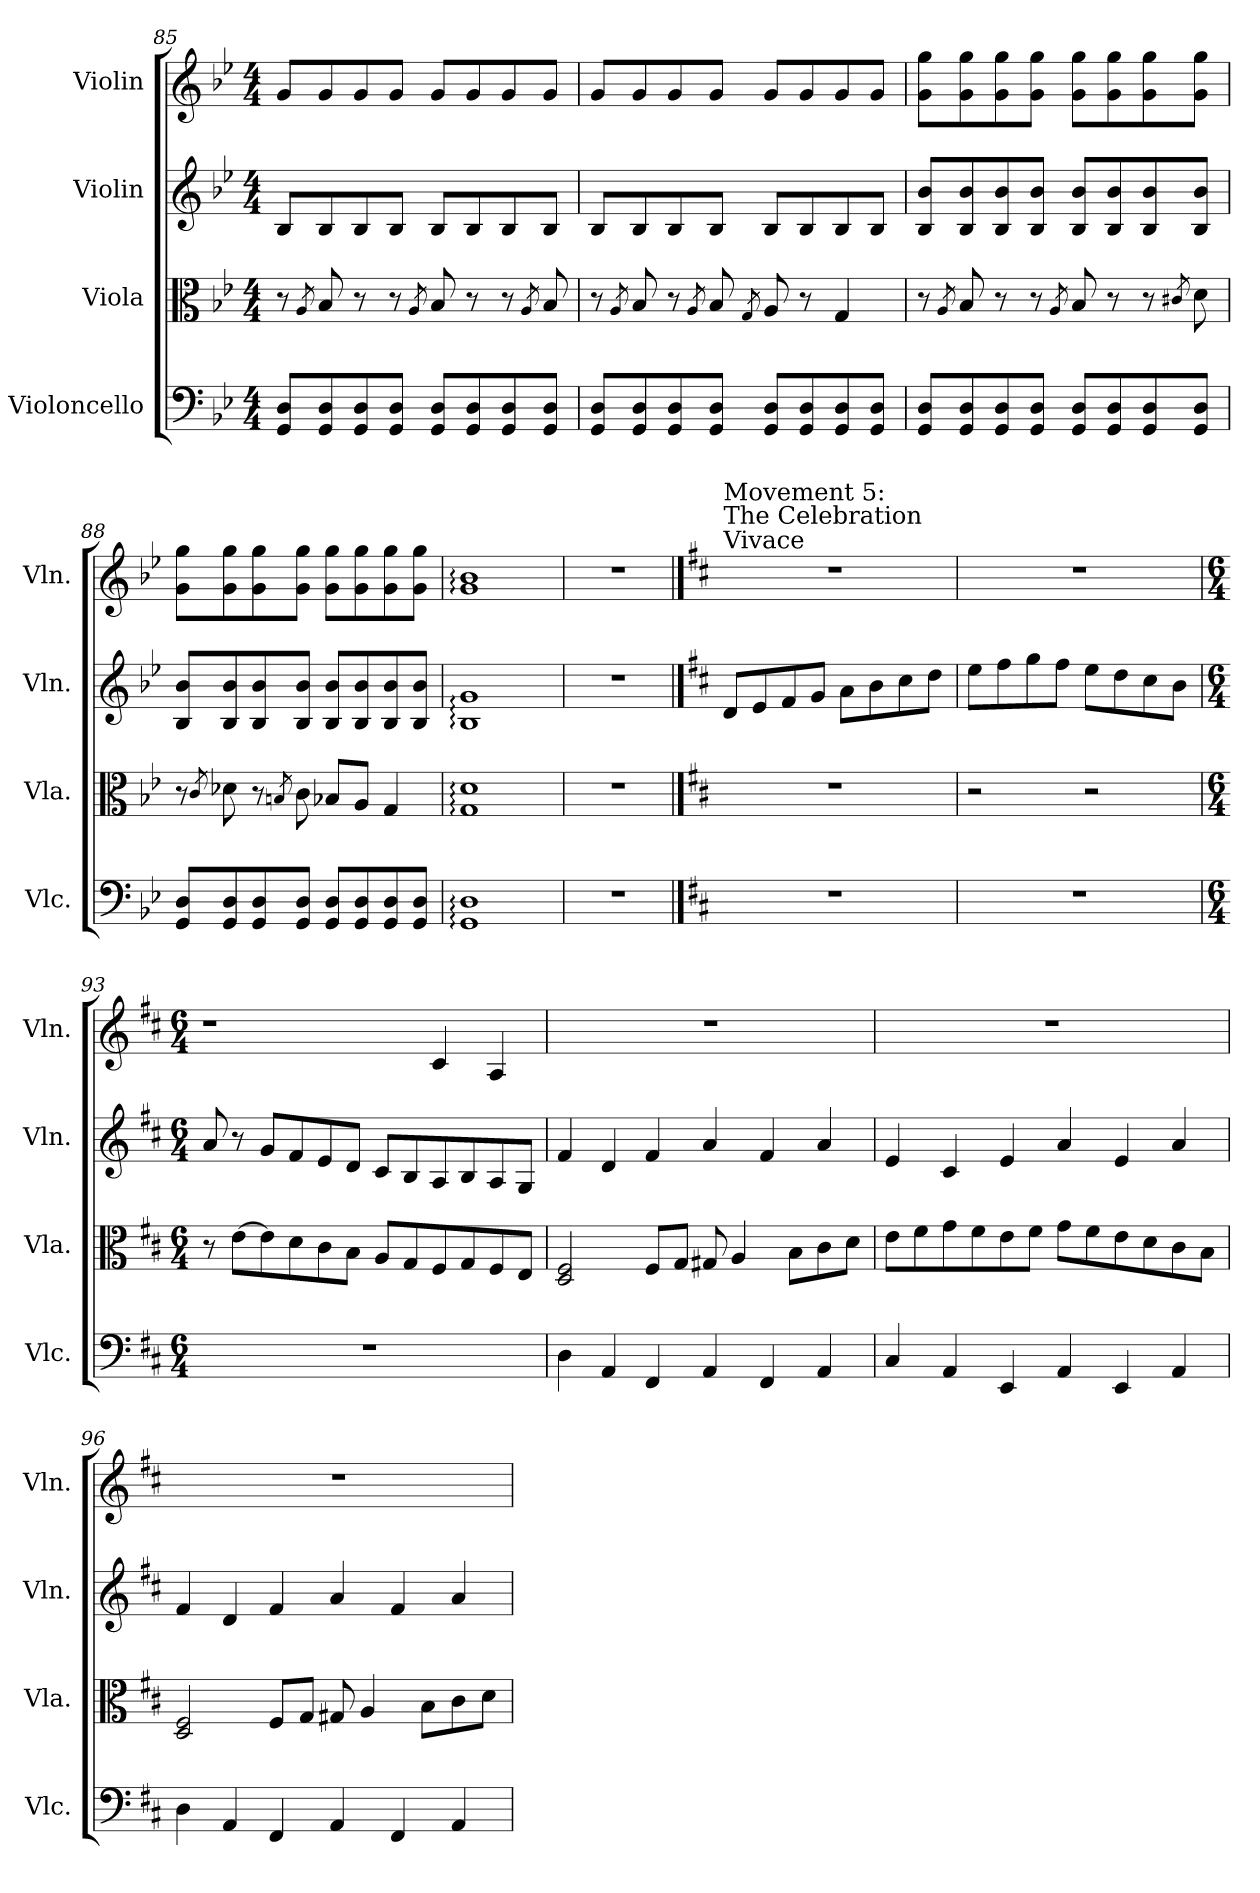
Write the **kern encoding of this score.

**kern	**kern	**kern	**kern
*part4	*part3	*part2	*part1
*staff4	*staff3	*staff2	*staff1
*I"Violoncello	*I"Viola	*I"Violin	*I"Violin
*I'Vlc.	*I'Vla.	*I'Vln.	*I'Vln.
!!LO:PB:g=z
*clefF4	*clefC3	*clefG2	*clefG2
*k[b-e-]	*k[b-e-]	*k[b-e-]	*k[b-e-]
*B-:	*B-:	*B-:	*B-:
*M4/4	*M4/4	*M4/4	*M4/4
=85	=85	=85	=85
8GG/ 8D/L	8r	8B-/L	8g/L
.	8qA/	.	.
8GG/ 8D/	8B-/	8B-/	8g/
8GG/ 8D/	8r	8B-/	8g/
8GG/ 8D/J	8r	8B-/J	8g/J
.	8qA/	.	.
8GG/ 8D/L	8B-/	8B-/L	8g/L
8GG/ 8D/	8r	8B-/	8g/
8GG/ 8D/	8r	8B-/	8g/
.	8qA/	.	.
8GG/ 8D/J	8B-/	8B-/J	8g/J
=86	=86	=86	=86
8GG/ 8D/L	8r	8B-/L	8g/L
.	8qA/	.	.
8GG/ 8D/	8B-/	8B-/	8g/
8GG/ 8D/	8r	8B-/	8g/
.	8qA/	.	.
8GG/ 8D/J	8B-/	8B-/J	8g/J
.	8qG/	.	.
8GG/ 8D/L	8A/	8B-/L	8g/L
8GG/ 8D/	8r	8B-/	8g/
8GG/ 8D/	4G/	8B-/	8g/
8GG/ 8D/J	.	8B-/J	8g/J
=87	=87	=87	=87
8GG/ 8D/L	8r	8B-/ 8b-/L	8g\ 8gg\L
.	8qA/	.	.
8GG/ 8D/	8B-/	8B-/ 8b-/	8g\ 8gg\
8GG/ 8D/	8r	8B-/ 8b-/	8g\ 8gg\
8GG/ 8D/J	8r	8B-/ 8b-/J	8g\ 8gg\J
.	8qA/	.	.
8GG/ 8D/L	8B-/	8B-/ 8b-/L	8g\ 8gg\L
8GG/ 8D/	8r	8B-/ 8b-/	8g\ 8gg\
8GG/ 8D/	8r	8B-/ 8b-/	8g\ 8gg\
.	8qc#X/	.	.
8GG/ 8D/J	8d\	8B-/ 8b-/J	8g\ 8gg\J
!!LO:LB:g=z
=88	=88	=88	=88
8GG/ 8D/L	8r	8B-/ 8b-/L	8g\ 8gg\L
.	8qc/	.	.
8GG/ 8D/	8d-X\	8B-/ 8b-/	8g\ 8gg\
8GG/ 8D/	8r	8B-/ 8b-/	8g\ 8gg\
.	8qBn/	.	.
8GG/ 8D/J	8c\	8B-/ 8b-/J	8g\ 8gg\J
8GG/ 8D/L	8B-X/L	8B-/ 8b-/L	8g\ 8gg\L
8GG/ 8D/	8A/J	8B-/ 8b-/	8g\ 8gg\
8GG/ 8D/	4G/	8B-/ 8b-/	8g\ 8gg\
8GG/ 8D/J	.	8B-/ 8b-/J	8g\ 8gg\J
=89	=89	=89	=89
1GG: 1D:	1G: 1d:	1B-: 1g:	1g: 1b-:
=90	=90	=90	=90
1r	1r	1r	1r
==91	==91	==91	==91
*k[f#c#]	*k[f#c#]	*k[f#c#]	*k[f#c#]
*D:	*D:	*D:	*D:
!	!	!	!LO:TX:a:t=Vivace
!	!	!	!LO:TX:a:t=Movement 5&colon;\nThe Celebration
1r	1r	8d/L	1r
.	.	8e/	.
.	.	8f#/	.
.	.	8g/J	.
.	.	8a\L	.
.	.	8b\	.
.	.	8cc#\	.
.	.	8dd\J	.
=92	=92	=92	=92
1r	2r	8ee\L	1r
.	.	8ff#\	.
.	.	8gg\	.
.	.	8ff#\J	.
.	2r	8ee\L	.
.	.	8dd\	.
.	.	8cc#\	.
.	.	8b\J	.
!!LO:LB:g=z
=93	=93	=93	=93
*M6/4	*M6/4	*M6/4	*M6/4
1.r	8r	8a/	1r
.	[8e\L	8r	.
.	8e\]	8g/L	.
.	8d\	8f#/	.
.	8c#\	8e/	.
.	8B\J	8d/J	.
.	8A/L	8c#/L	.
.	8G/	8B/	.
.	8F#/	8A/	4c#/
.	8G/	8B/	.
.	8F#/	8A/	4A/
.	8E/J	8G/J	.
=94	=94	=94	=94
4D\	2D/ 2F#/	4f#/	1.r
4AA/	.	4d/	.
4FF#/	8F#/L	4f#/	.
.	8G/J	.	.
4AA/	8G#X/	4a/	.
.	4A/	.	.
4FF#/	.	4f#/	.
.	8B\L	.	.
4AA/	8c#\	4a/	.
.	8d\J	.	.
=95	=95	=95	=95
4C#/	8e\L	4e/	1.r
.	8f#\	.	.
4AA/	8g\	4c#/	.
.	8f#\	.	.
4EE/	8e\	4e/	.
.	8f#\J	.	.
4AA/	8g\L	4a/	.
.	8f#\	.	.
4EE/	8e\	4e/	.
.	8d\	.	.
4AA/	8c#\	4a/	.
.	8B\J	.	.
!!LO:PB:g=z
=96	=96	=96	=96
4D\	2D/ 2F#/	4f#/	1.r
4AA/	.	4d/	.
4FF#/	8F#/L	4f#/	.
.	8G/J	.	.
4AA/	8G#X/	4a/	.
.	4A/	.	.
4FF#/	.	4f#/	.
.	8B\L	.	.
4AA/	8c#\	4a/	.
.	8d\J	.	.
=	=	=	=
*-	*-	*-	*-
